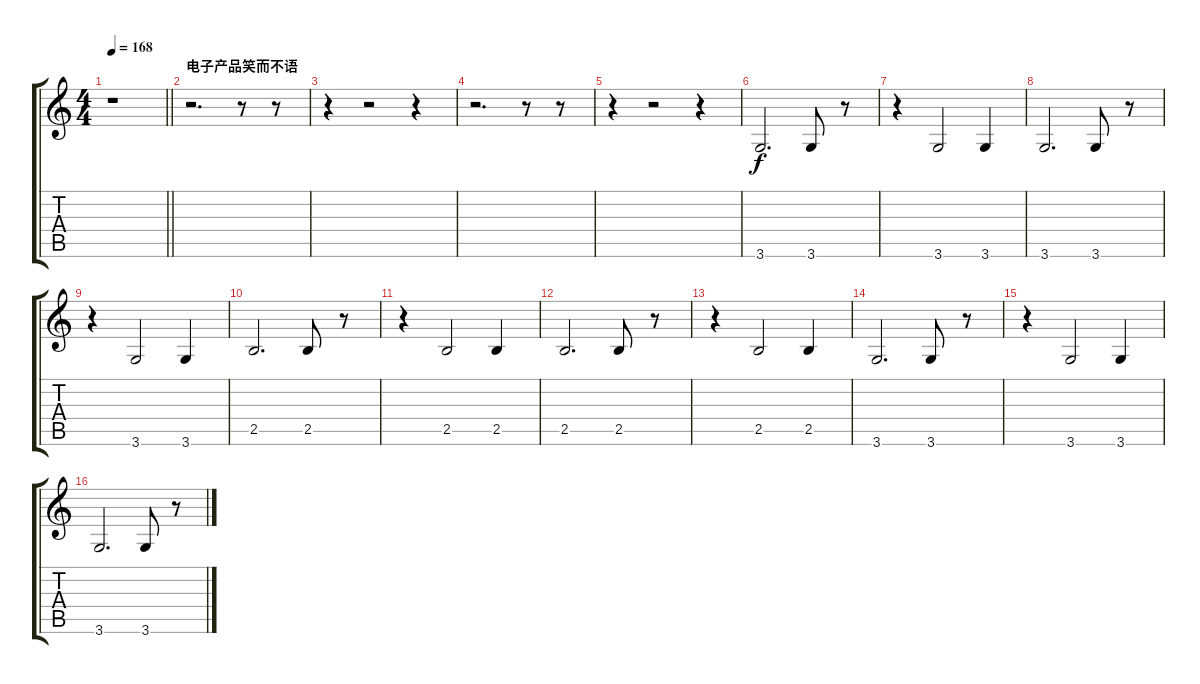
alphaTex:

\track "" {instrument electricbassfinger}
\staff {score tabs}
\tuning (E4 B3 G3 D3 A2 E2) {hide}
\ts (4 4)
\section ("" "")
\tempo 168
\clef g2
\barLineRight lightlight
\ks c
r.1{dy f} |
\section ("" "电子产品笑而不语")
r.2{d} r.8 r.8 |
r.4 r.2 r.4 |
r.2{d} r.8 r.8 |
r.4 r.2 r.4 |
3.6.2{d} 3.6.8 r.8 |
r.4 3.6.2 3.6.4 |
3.6.2{d} 3.6.8 r.8 |
r.4 3.6.2 3.6.4 |
2.5.2{d} 2.5.8 r.8 |
r.4 2.5.2 2.5.4 |
2.5.2{d} 2.5.8 r.8 |
r.4 2.5.2 2.5.4 |
3.6.2{d} 3.6.8 r.8 |
r.4 3.6.2 3.6.4 |
3.6.2{d} 3.6.8 r.8
